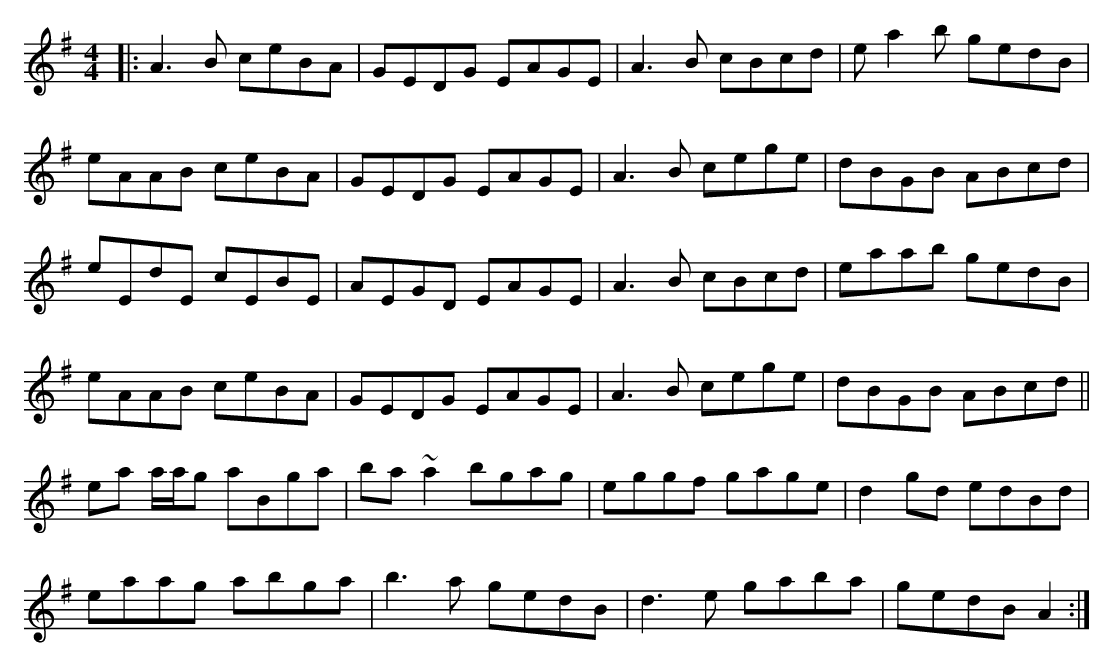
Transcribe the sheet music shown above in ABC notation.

X:1
M:4/4
K:Ador
|:A3B ceBA|GEDG EAGE|A3B cBcd|ea2b gedB|
eAAB ceBA|GEDG EAGE|A3B cege|dBGB ABcd|
eEdE cEBE|AEGD EAGE|A3B cBcd|eaab gedB|
eAAB ceBA|GEDG EAGE|A3B cege|dBGB ABcd||
ea a/a/g aBga|ba ~a2 bgag|eggf gage|d2 gd edBd|
eaag abga|b3 a gedB|d3 e gaba|gedB A2:|
